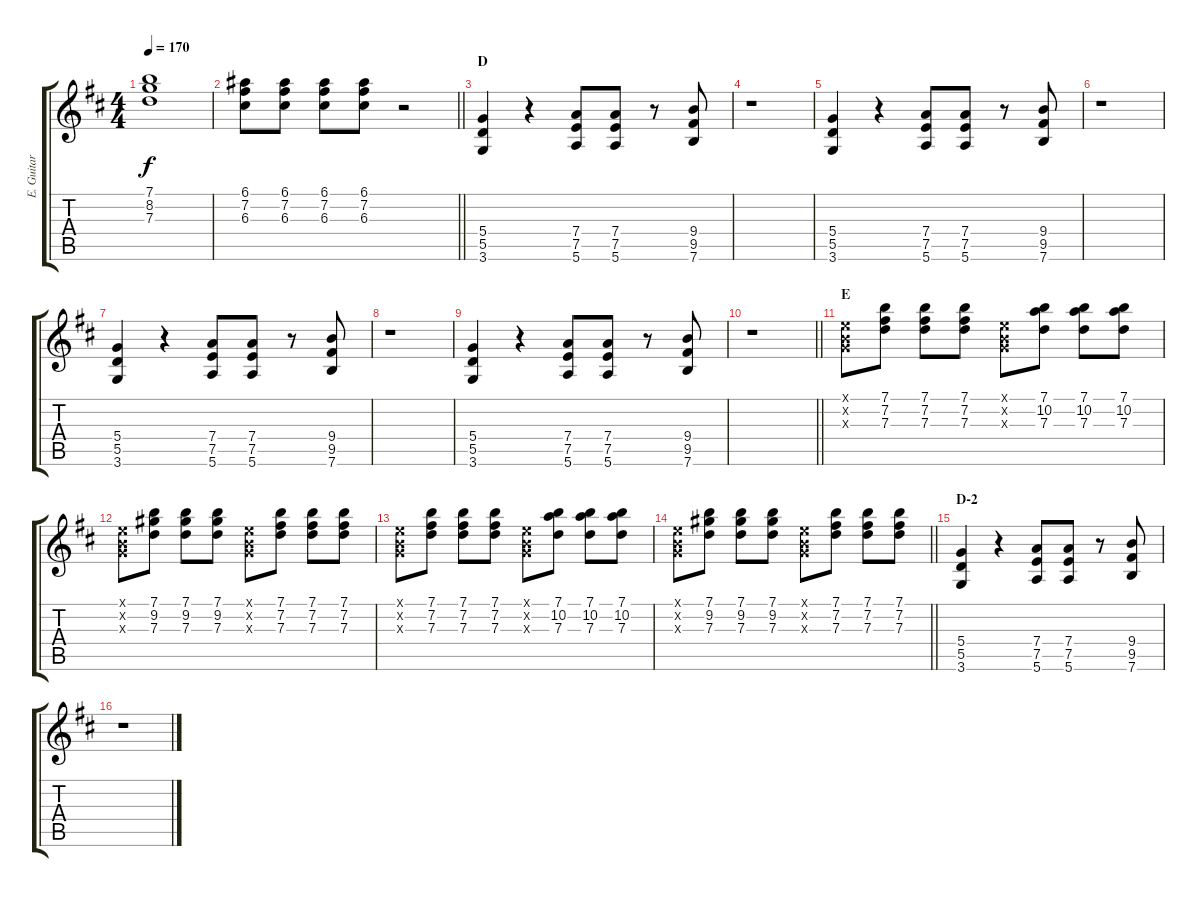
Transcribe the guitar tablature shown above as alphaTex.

\track ("E. Guitar II" "E. Guitar ") {instrument overdrivenguitar}
\staff {score tabs}
\tuning (E4 B3 G3 D3 A2 E2) {hide}
\ts (4 4)
\tempo 170
\clef g2
\ks d
(7.1 8.2 7.3).1{dy f} |
\barLineRight lightlight
(6.1 7.2 6.3).8 (6.1 7.2 6.3).8 (6.1 7.2 6.3).8 (6.1 7.2 6.3).8 r.2 |
\section ("" "D")
(5.4 5.5 3.6).4 r.4 (7.4 7.5 5.6).8 (7.4 7.5 5.6).8 r.8 (9.4 9.5 7.6).8 |
r.1 |
(5.4 5.5 3.6).4 r.4 (7.4 7.5 5.6).8 (7.4 7.5 5.6).8 r.8 (9.4 9.5 7.6).8 |
r.1 |
(5.4 5.5 3.6).4 r.4 (7.4 7.5 5.6).8 (7.4 7.5 5.6).8 r.8 (9.4 9.5 7.6).8 |
r.1 |
(5.4 5.5 3.6).4 r.4 (7.4 7.5 5.6).8 (7.4 7.5 5.6).8 r.8 (9.4 9.5 7.6).8 |
\barLineRight lightlight
r.1 |
\section ("" "E")
(0.1{x} 0.2{x} 0.3{x}).8 (7.1 7.2 7.3).8 (7.1 7.2 7.3).8 (7.1 7.2 7.3).8 (0.1{x} 0.2{x} 0.3{x}).8 (7.1 10.2 7.3).8 (7.1 10.2 7.3).8 (7.1 10.2 7.3).8 |
(0.1{x} 0.2{x} 0.3{x}).8 (7.1 9.2 7.3).8 (7.1 9.2 7.3).8 (7.1 9.2 7.3).8 (0.1{x} 0.2{x} 0.3{x}).8 (7.1 7.2 7.3).8 (7.1 7.2 7.3).8 (7.1 7.2 7.3).8 |
(0.1{x} 0.2{x} 0.3{x}).8 (7.1 7.2 7.3).8 (7.1 7.2 7.3).8 (7.1 7.2 7.3).8 (0.1{x} 0.2{x} 0.3{x}).8 (7.1 10.2 7.3).8 (7.1 10.2 7.3).8 (7.1 10.2 7.3).8 |
\barLineRight lightlight
(0.1{x} 0.2{x} 0.3{x}).8 (7.1 9.2 7.3).8 (7.1 9.2 7.3).8 (7.1 9.2 7.3).8 (0.1{x} 0.2{x} 0.3{x}).8 (7.1 7.2 7.3).8 (7.1 7.2 7.3).8 (7.1 7.2 7.3).8 |
\section ("" "D-2")
(5.4 5.5 3.6).4 r.4 (7.4 7.5 5.6).8 (7.4 7.5 5.6).8 r.8 (9.4 9.5 7.6).8 |
r.1
